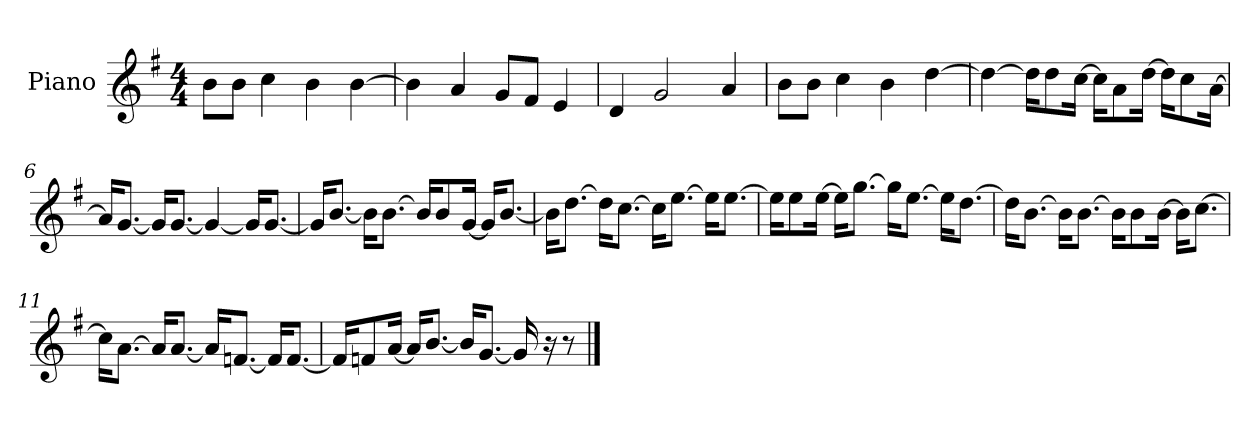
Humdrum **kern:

**kern
*part1
*staff1
*I"Piano
*I'P-no
*clefG2
*k[f#]
*M4/4
*MM90
=1
8b\L
8b\J
4cc\
4b\
[4b\
=2
4b\]
4a/
8g/L
8f#/J
4e/
=3
4d/
2g/
4a/
=4
8b\L
8b\J
4cc\
4b\
[4dd\
=5
4dd\_
16dd\KL]
8dd\
[16cc\Jk
16cc\KL]
8a\
[16dd\Jk
16dd\KL]
8cc\
[16a\Jk
=6
16a/KL]
[8.g/J
16g/KL]
[8.g/J
4g/_
16g/KL]
[8.g/J
!!LO:LB:g=z
=7
16g/KL]
[8.b/J
16b\KL]
[8.b\J
16b/KL]
8b/
[16g/Jk
16g/KL]
[8.b/J
=8
16b\KL]
[8.dd\J
16dd\KL]
[8.cc\J
16cc\KL]
[8.ee\J
16ee\KL]
[8.ee\J
=9
16ee\KL]
8ee\
[16ee\Jk
16ee\KL]
[8.gg\J
16gg\KL]
[8.ee\J
16ee\KL]
[8.dd\J
=10
16dd\KL]
[8.b\J
16b\KL]
[8.b\J
16b\KL]
8b\
[16b\Jk
16b\KL]
[8.cc\J
!!LO:LB:g=z
=11
16cc\KL]
[8.a\J
16a/KL]
[8.a/J
16a/KL]
[8.fn/J
16f/KL]
[8.f/J
=12
16f/KL]
8fn/
[16a/Jk
16a/KL]
[8.b/J
16b/KL]
[8.g/J
16g/]
16r
8r
==
*-
